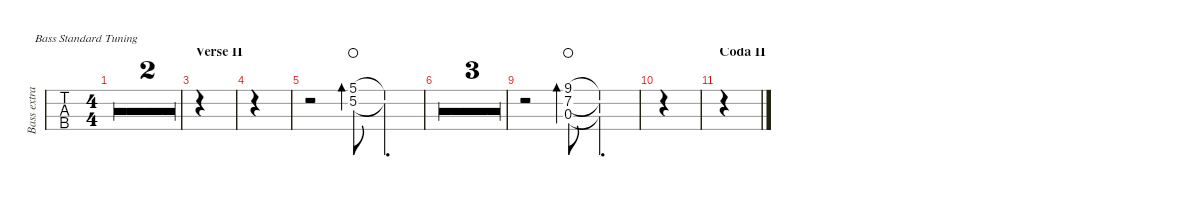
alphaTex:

\defaultSystemsLayout 4
\hideDynamics
\bracketExtendMode nobrackets
\otherSystemsTrackNameOrientation horizontal
\track ("Bass extra" "Bass extra") {multiBarRest instrument electricbassfinger}
\staff {tabs}
\tuning (G2 D2 A1 E1)
\ts (4 4)
\tempo 140
\clef f4
\ks c
|
|
\section ("" "Verse II")
|
|
r.2 (5.2{ac} 5.1{ac}).8{bd 30 waho} (5.1{t} 5.2{t}).4{d} |
|
|
|
r.2 (0.3{ac} 7.2{ac} 9.1{ac}).8{bd 30 waho} (7.2{t} 0.3{t} 9.1{t}).4{d} |
|
\section ("" "Coda II")
